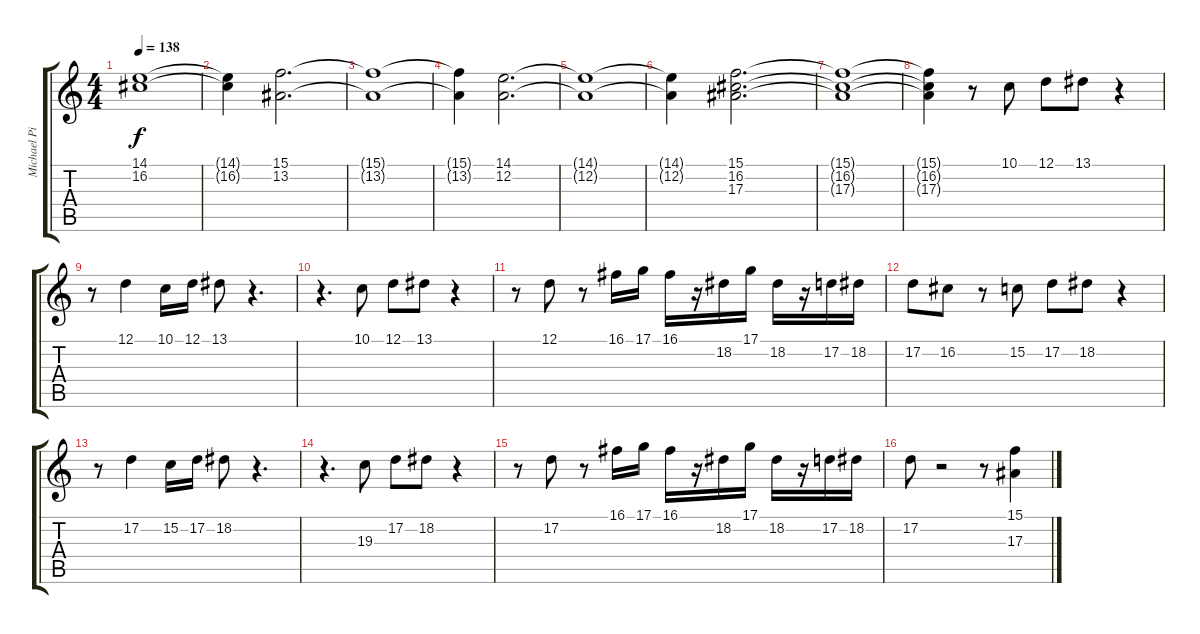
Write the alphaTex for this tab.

\track ("Michael Pinnella" "Michael Pi") {instrument stringensemble1}
\staff {score tabs}
\tuning (D4 A3 F3 C3 G2 D2) {hide}
\ts (4 4)
\tempo 138
\clef g2
\ks c
(14.1{t} 16.2{t}).1{dy f} |
(14.1{t} 16.2{t}).4 (15.1 13.2).2{d volume 9} |
(15.1{t} 13.2{t}).1 |
(15.1{t} 13.2{t}).4 (14.1 12.2).2{d} |
(14.1{t} 12.2{t}).1 |
(14.1{t} 12.2{t}).4 (15.1 16.2 17.3).2{d} |
(15.1{t} 16.2{t} 17.3{t}).1 |
(15.1{t} 16.2{t} 17.3{t}).4 r.8{volume 11} 10.1.8 12.1.8 13.1.8 r.4 |
r.8 12.1.4 10.1.16 12.1.16 13.1.8 r.4{d} |
r.4{d} 10.1.8 12.1.8 13.1.8 r.4 |
r.8 12.1.8 r.8 16.1.16 17.1.16 16.1.16 r.16 18.2.16 17.1.16 18.2.16 r.16 17.2.16 18.2.16 |
17.2.8 16.2.8 r.8 15.2.8 17.2.8 18.2.8 r.4 |
r.8 17.2.4 15.2.16 17.2.16 18.2.8 r.4{d} |
r.4{d} 19.3.8 17.2.8 18.2.8 r.4 |
r.8 17.2.8 r.8 16.1.16 17.1.16 16.1.16 r.16 18.2.16 17.1.16 18.2.16 r.16 17.2.16 18.2.16 |
17.2.8 r.2 r.8 (15.1 17.3).4{volume 9}
